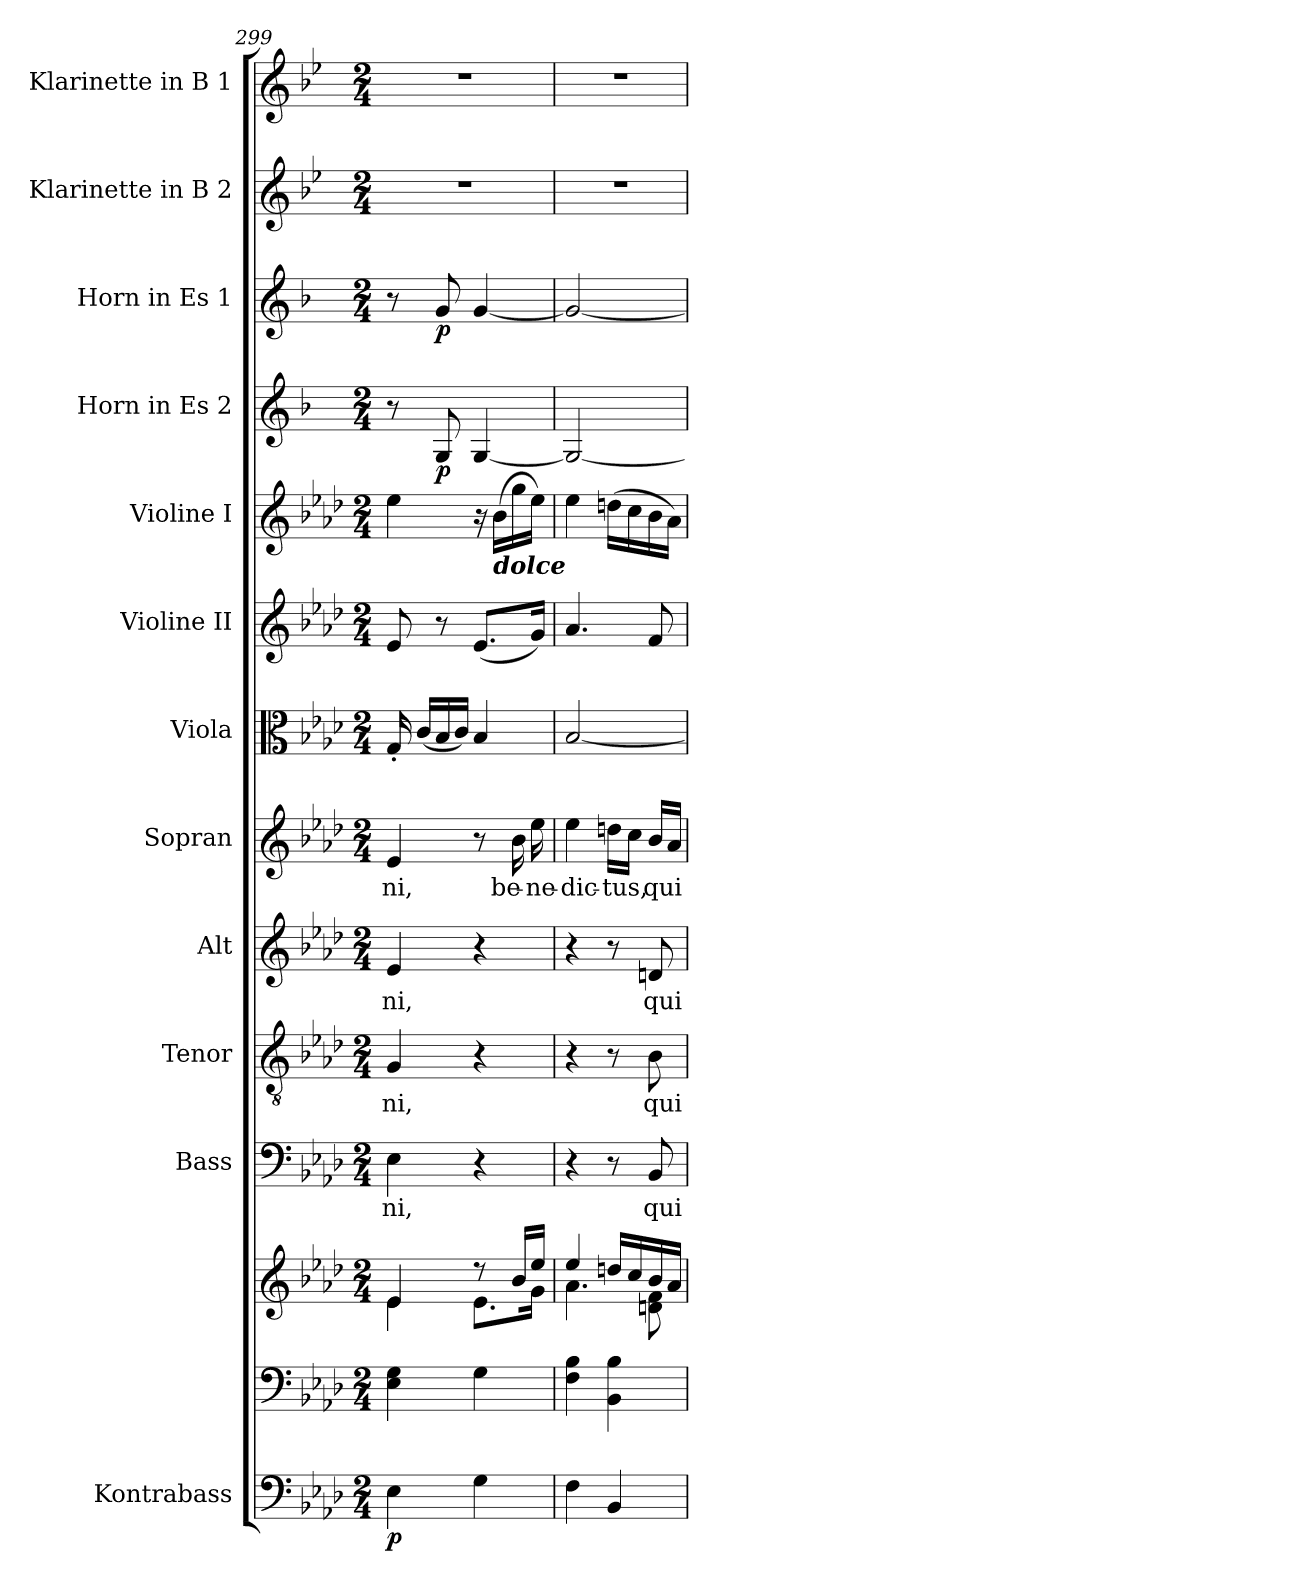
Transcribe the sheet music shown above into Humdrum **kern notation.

**kern	**dynam	**kern	**kern	**kern	**text	**kern	**text	**kern	**text	**kern	**text	**kern	**kern	**kern	**kern	**dynam	**kern	**dynam	**kern	**kern
*part13	*part13	*part12	*part12	*part11	*part11	*part10	*part10	*part9	*part9	*part8	*part8	*part7	*part6	*part5	*part4	*part4	*part3	*part3	*part2	*part1
*staff14	*staff14	*staff13	*staff12	*staff11	*staff11	*staff10	*staff10	*staff9	*staff9	*staff8	*staff8	*staff7	*staff6	*staff5	*staff4	*staff4	*staff3	*staff3	*staff2	*staff1
*I"Kontrabass	*	*	*	*I"Bass	*	*I"Tenor	*	*I"Alt	*	*I"Sopran	*	*I"Viola	*I"Violine II	*I"Violine I	*I"Horn in Es 2	*	*I"Horn in Es 1	*	*I"Klarinette in B 2	*I"Klarinette in B 1
*I'Kb.	*	*	*	*I'B	*	*I'T	*	*I'A	*	*I'S	*	*I'Vla.	*I'Vl. II	*I'Vl. I	*I'Hrn. 2	*	*I'Hrn. 1	*	*	*
*clefF4	*	*clefF4	*clefG2	*clefF4	*	*clefGv2	*	*clefG2	*	*clefG2	*	*clefC3	*clefG2	*clefG2	*clefG2	*	*clefG2	*	*clefG2	*clefG2
*ITrd7c12	*	*	*	*	*	*	*	*	*	*	*	*	*	*	*ITrd5c9	*	*ITrd5c9	*	*ITrd1c2	*ITrd1c2
*k[b-e-a-d-]	*	*k[b-e-a-d-]	*k[b-e-a-d-]	*k[b-e-a-d-]	*	*k[b-e-a-d-]	*	*k[b-e-a-d-]	*	*k[b-e-a-d-]	*	*k[b-e-a-d-]	*k[b-e-a-d-]	*k[b-e-a-d-]	*k[b-e-a-d-]	*	*k[b-e-a-d-]	*	*k[b-e-a-d-]	*k[b-e-a-d-]
*A-:	*	*A-:	*A-:	*A-:	*	*A-:	*	*A-:	*	*A-:	*	*A-:	*A-:	*A-:	*A-:	*	*A-:	*	*A-:	*A-:
*M2/4	*	*M2/4	*M2/4	*M2/4	*	*M2/4	*	*M2/4	*	*M2/4	*	*M2/4	*M2/4	*M2/4	*M2/4	*	*M2/4	*	*M2/4	*M2/4
=299	=299	=299	=299	=299	=299	=299	=299	=299	=299	=299	=299	=299	=299	=299	=299	=299	=299	=299	=299	=299
*	*	*	*^	*	*	*	*	*	*	*	*	*	*	*	*	*	*	*	*	*
!	!LO:DY:b	!	!	!	!	!LO:LY:b	!	!LO:LY:b	!	!LO:LY:b	!	!LO:LY:b	!	!	!	!	!	!	!	!	!
4EE-\	p	4E-\ 4G\	4e-/	4e-\	4E-\	-ni,	4G/	-ni,	4e-/	-ni,	4e-/	-ni,	16G'</	8e-/	4ee-\	8r	.	8r	.	2r	2r
.	.	.	.	.	.	.	.	.	.	.	.	.	(<16c/LL	.	.	.	.	.	.	.	.
!	!	!	!	!	!	!	!	!	!	!	!	!	!	!	!	!	!LO:DY:b	!	!LO:DY:b	!	!
.	.	.	.	.	.	.	.	.	.	.	.	.	16B-/	8r	.	8BB-/	p	8B-/	p	.	.
.	.	.	.	.	.	.	.	.	.	.	.	.	16c/JJ)	.	.	.	.	.	.	.	.
4GG\	.	4G\	8rdd	8.e-\L	4r	.	4r	.	4r	.	8r	.	4B-/	(<8.e-/L	16r	[4BB-/	.	[4B-/	.	.	.
!	!	!	!	!	!	!	!	!	!	!	!	!	!	!	!LO:TX:b:Bi:t=dolce	!	!	!	!	!	!
.	.	.	.	.	.	.	.	.	.	.	.	.	.	.	(>16b-\LL	.	.	.	.	.	.
!	!	!	!	!	!	!	!	!	!	!	!	!LO:LY:b	!	!	!	!	!	!	!	!	!
.	.	.	16b-/LL	.	.	.	.	.	.	.	16b-\	be-	.	.	16gg\	.	.	.	.	.	.
!	!	!	!	!	!	!	!	!	!	!	!	!LO:LY:b	!	!	!	!	!	!	!	!	!
.	.	.	16ee-/JJ	16g\Jk	.	.	.	.	.	.	16ee-\	-ne-	.	16g/Jk)	16ee-\JJ)	.	.	.	.	.	.
=300	=300	=300	=300	=300	=300	=300	=300	=300	=300	=300	=300	=300	=300	=300	=300	=300	=300	=300	=300	=300	=300
!	!	!	!	!	!	!	!	!	!	!	!	!LO:LY:b	!	!	!	!	!	!	!	!	!
4FF\	.	4F\ 4B-\	4ee-/	4.a-\	4r	.	4r	.	4r	.	4ee-\	-dic-	[2B-/	4.a-/	4ee-\	2BB-/_	.	2B-/_	.	2r	2r
!	!	!	!	!	!	!	!	!	!	!	!	!LO:LY:b	!	!	!	!	!	!	!	!	!
4BBB-/	.	4BB-\ 4B-\	16ddn/LL	.	8r	.	8r	.	8r	.	16ddn\LL	-tus,	.	.	(>16ddn\LL	.	.	.	.	.	.
.	.	.	16cc/	.	.	.	.	.	.	.	16cc\JJ	.	.	.	16cc\	.	.	.	.	.	.
!	!	!	!	!	!	!LO:LY:b	!	!LO:LY:b	!	!LO:LY:b	!	!LO:LY:b	!	!	!	!	!	!	!	!	!
.	.	.	16b-/	8dn\ 8f\	8BB-/	qui	8B-\	qui	8dn/	qui	16b-/LL	qui	.	8f/	16b-\	.	.	.	.	.	.
.	.	.	16a-/JJ	.	.	.	.	.	.	.	16a-/JJ	.	.	.	16a-\JJ)	.	.	.	.	.	.
*	*	*	*v	*v	*	*	*	*	*	*	*	*	*	*	*	*	*	*	*	*	*
=	=	=	=	=	=	=	=	=	=	=	=	=	=	=	=	=	=	=	=	=
*-	*-	*-	*-	*-	*-	*-	*-	*-	*-	*-	*-	*-	*-	*-	*-	*-	*-	*-	*-	*-
